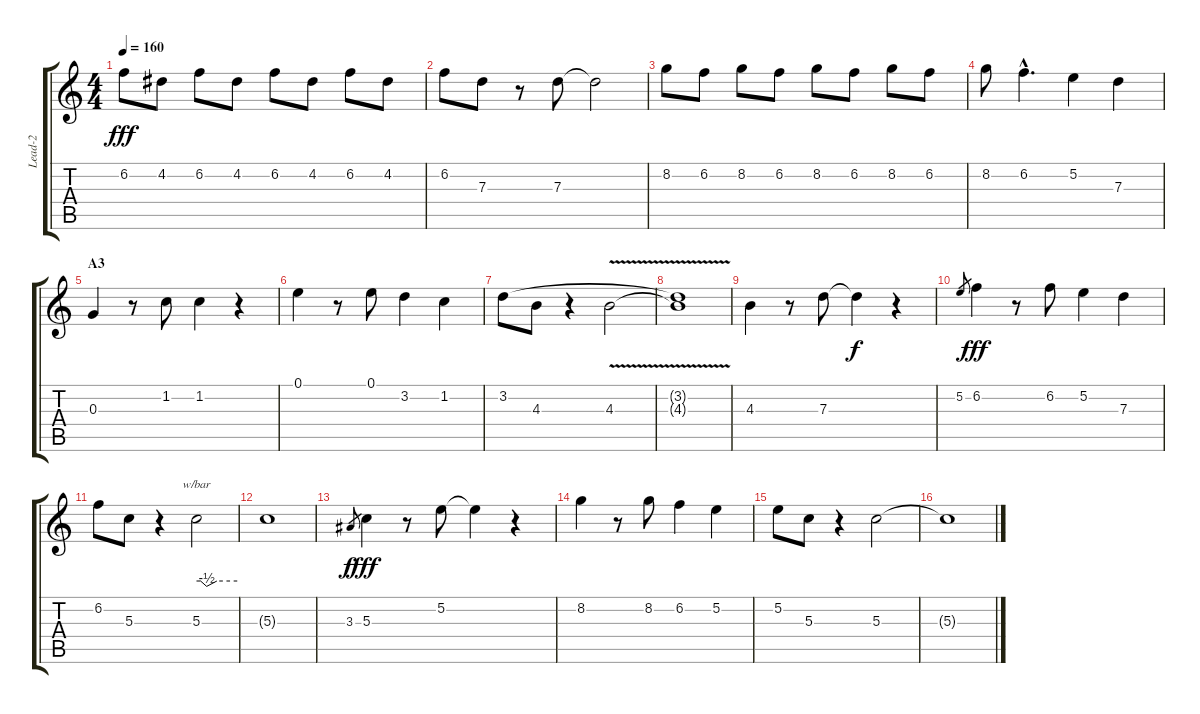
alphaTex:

\track ("Lead-2" "Lead-2") {instrument acousticguitarnylon}
\staff {score tabs}
\tuning (E4 B3 G3 D3 A2 E2) {hide}
\ts (4 4)
\tempo 160
\clef g2
\ks c
6.2.8{dy fff} 4.2.8 6.2.8 4.2.8 6.2.8 4.2.8 6.2.8 4.2.8 |
6.2.8 7.3.8 r.8 7.3.8 7.3{t}.2 |
8.2.8 6.2.8 8.2.8 6.2.8 8.2.8 6.2.8 8.2.8 6.2.8 |
8.2.8 6.2{hac}.4{d} 5.2.4 7.3.4 |
\section ("" "A3")
0.3.4 r.8 1.2.8 1.2.4 r.4 |
0.1.4 r.8 0.1.8 3.2.4 1.2.4 |
3.2.8 4.3.8 r.4 4.3{v}.2 |
(3.2{t} 4.3{t}).1 |
4.3.4 r.8 7.3.8 7.3{t}.4{dy f} r.4 |
5.2.8{gr} 6.2.4{dy fff} r.8 6.2.8 5.2.4 7.3.4 |
6.2.8 5.3.8 r.4 5.3.2{tbe (custom default 0 0 6 0 15 -2 30 0 60 0)} |
5.3{t}.1 |
3.3.8{gr dy f} 5.3.4{dy fff} r.8 5.2.8 5.2{t}.4 r.4 |
8.2.4 r.8 8.2.8 6.2.4 5.2.4 |
5.2.8 5.3.8 r.4 5.3.2 |
5.3{t}.1
